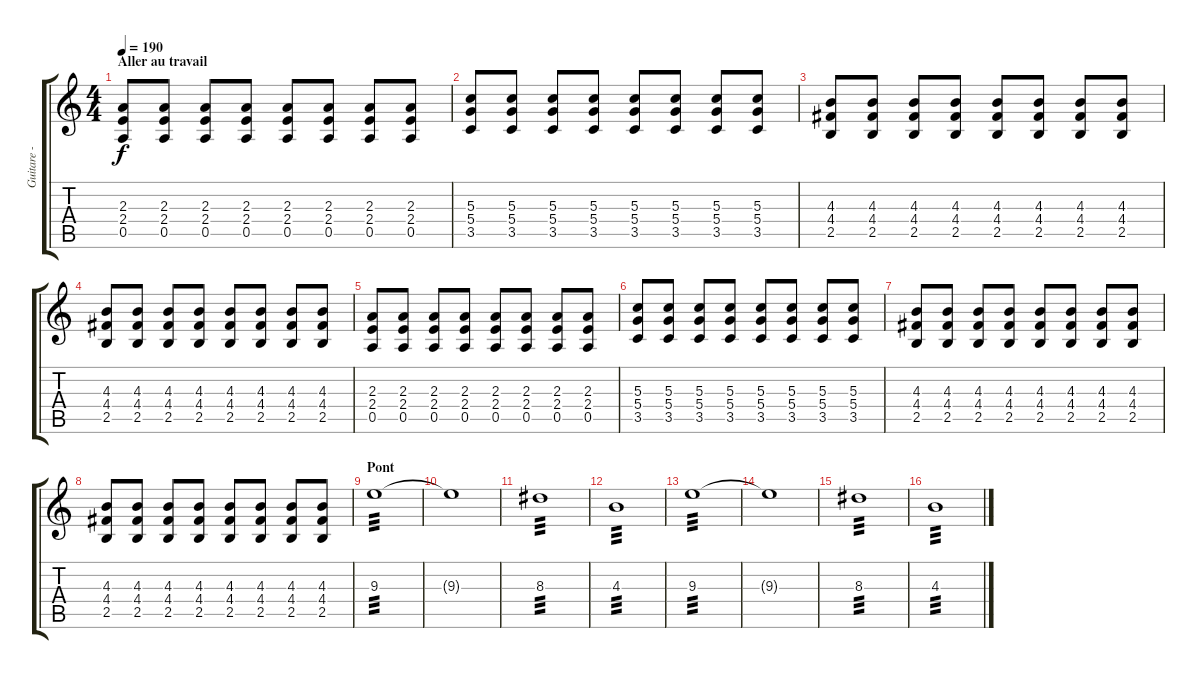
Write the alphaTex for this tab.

\track ("Guitare - Bozo" "Guitare - ") {instrument overdrivenguitar}
\staff {score tabs}
\tuning (E4 B3 G3 D3 A2 E2) {hide}
\ts (4 4)
\section ("" "Aller au travail")
\tempo 190
\clef g2
\ks c
(2.3 2.4 0.5).8{dy f volume 13 instrument overdrivenguitar} (2.3 2.4 0.5).8 (2.3 2.4 0.5).8 (2.3 2.4 0.5).8 (2.3 2.4 0.5).8 (2.3 2.4 0.5).8 (2.3 2.4 0.5).8 (2.3 2.4 0.5).8 |
(5.3 5.4 3.5).8 (5.3 5.4 3.5).8 (5.3 5.4 3.5).8 (5.3 5.4 3.5).8 (5.3 5.4 3.5).8 (5.3 5.4 3.5).8 (5.3 5.4 3.5).8 (5.3 5.4 3.5).8 |
(4.3 4.4 2.5).8 (4.3 4.4 2.5).8 (4.3 4.4 2.5).8 (4.3 4.4 2.5).8 (4.3 4.4 2.5).8 (4.3 4.4 2.5).8 (4.3 4.4 2.5).8 (4.3 4.4 2.5).8 |
(4.3 4.4 2.5).8 (4.3 4.4 2.5).8 (4.3 4.4 2.5).8 (4.3 4.4 2.5).8 (4.3 4.4 2.5).8 (4.3 4.4 2.5).8 (4.3 4.4 2.5).8 (4.3 4.4 2.5).8 |
(2.3 2.4 0.5).8 (2.3 2.4 0.5).8 (2.3 2.4 0.5).8 (2.3 2.4 0.5).8 (2.3 2.4 0.5).8 (2.3 2.4 0.5).8 (2.3 2.4 0.5).8 (2.3 2.4 0.5).8 |
(5.3 5.4 3.5).8 (5.3 5.4 3.5).8 (5.3 5.4 3.5).8 (5.3 5.4 3.5).8 (5.3 5.4 3.5).8 (5.3 5.4 3.5).8 (5.3 5.4 3.5).8 (5.3 5.4 3.5).8 |
(4.3 4.4 2.5).8 (4.3 4.4 2.5).8 (4.3 4.4 2.5).8 (4.3 4.4 2.5).8 (4.3 4.4 2.5).8 (4.3 4.4 2.5).8 (4.3 4.4 2.5).8 (4.3 4.4 2.5).8 |
(4.3 4.4 2.5).8 (4.3 4.4 2.5).8 (4.3 4.4 2.5).8 (4.3 4.4 2.5).8 (4.3 4.4 2.5).8 (4.3 4.4 2.5).8 (4.3 4.4 2.5).8 (4.3 4.4 2.5).8 |
\section ("" "Pont")
9.3.1{tp 3} |
9.3{t}.1 |
8.3.1{tp 3} |
4.3.1{tp 3} |
9.3.1{tp 3} |
9.3{t}.1 |
8.3.1{tp 3} |
4.3.1{tp 3}
